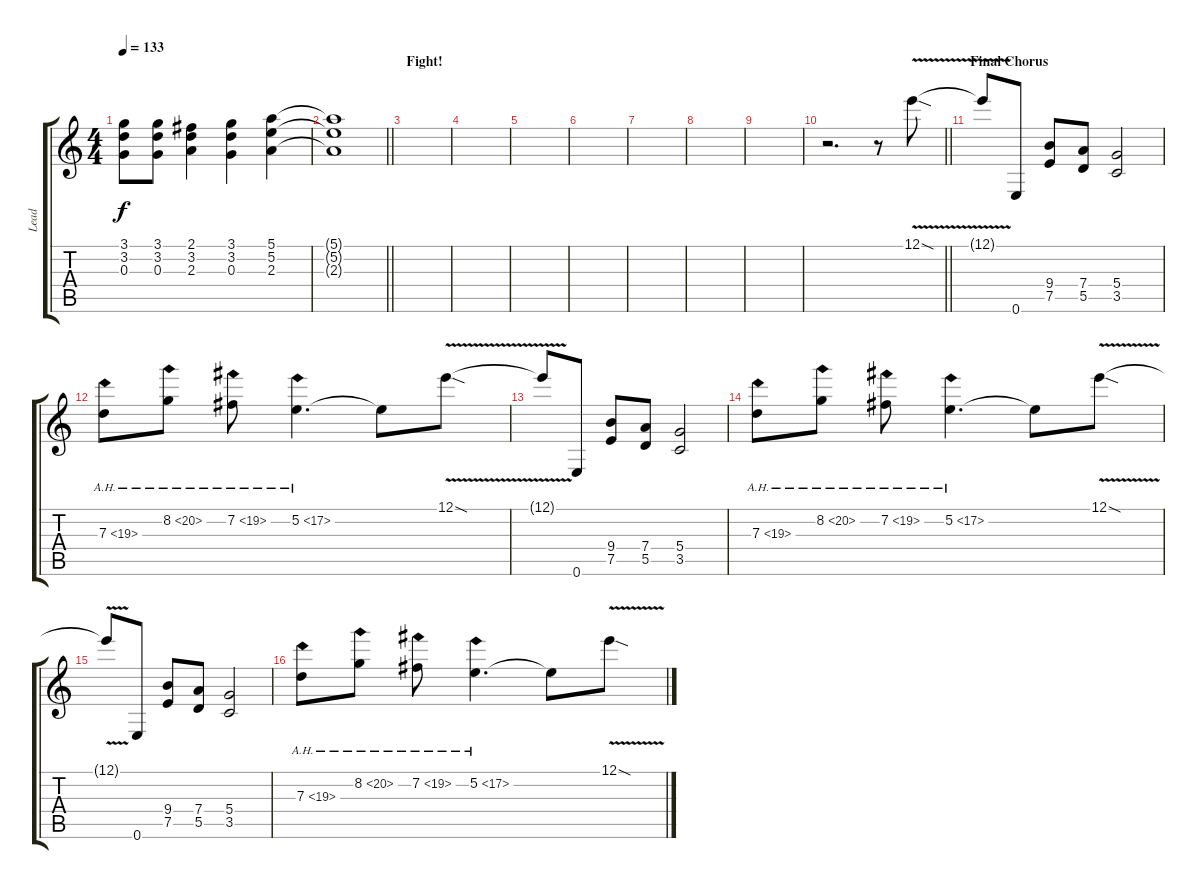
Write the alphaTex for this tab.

\track ("Lead" "Lead") {instrument overdrivenguitar}
\staff {score tabs}
\tuning (E4 B3 G3 D3 A2 E2) {hide}
\ts (4 4)
\tempo 133
\clef g2
\ks c
(3.1{t} 3.2{t} 0.3{t}).8{dy f} (3.1 3.2 0.3).8 (2.1 3.2 2.3).4 (3.1 3.2 0.3).4 (5.1 5.2 2.3).4 |
\barLineRight lightlight
(5.1{t} 5.2{t} 2.3{t}).1 |
\section ("" "Fight!")
|
|
|
|
|
|
|
\barLineRight lightlight
r.2{d} r.8 12.1{v sod}.8 |
\section ("" "Final Chorus")
12.1{t}.8 0.6.8 (9.4 7.5).8 (7.4 5.5).8 (5.4 3.5).2 |
7.3{ah 12}.8 8.2{ah 12}.8 7.2{ah 12}.8 5.2{ah 12}.4{d} 5.2{t}.8 12.1{v sod}.8 |
12.1{t}.8 0.6.8 (9.4 7.5).8 (7.4 5.5).8 (5.4 3.5).2 |
7.3{ah 12}.8 8.2{ah 12}.8 7.2{ah 12}.8 5.2{ah 12}.4{d} 5.2{t}.8 12.1{v sod}.8 |
12.1{t}.8 0.6.8 (9.4 7.5).8 (7.4 5.5).8 (5.4 3.5).2 |
7.3{ah 12}.8 8.2{ah 12}.8 7.2{ah 12}.8 5.2{ah 12}.4{d} 5.2{t}.8 12.1{v sod}.8
